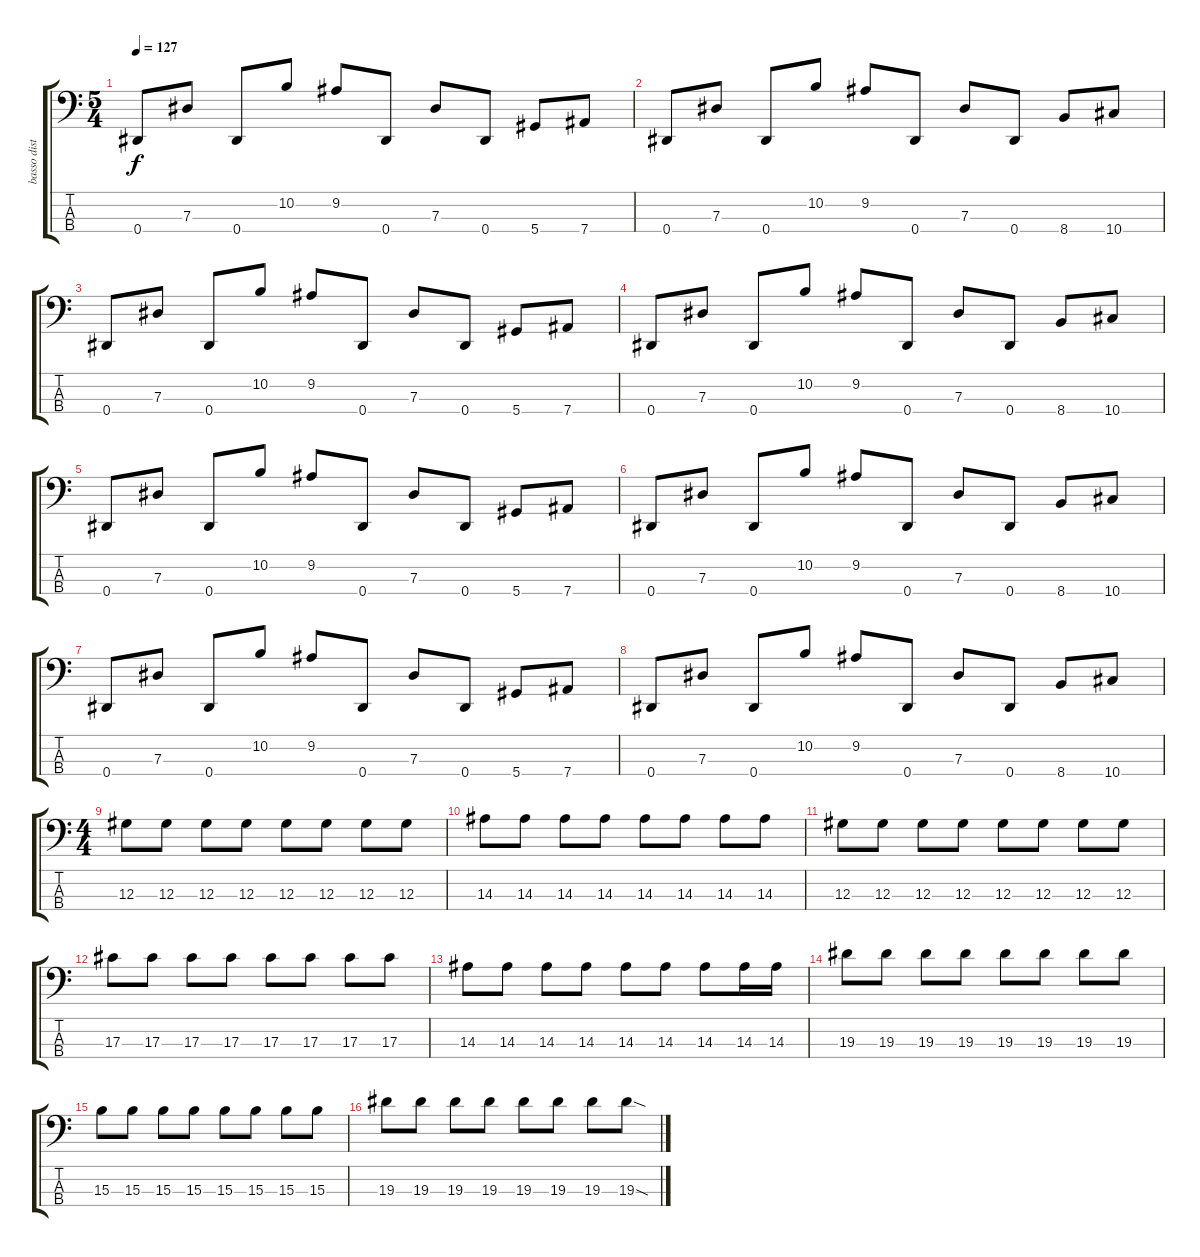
\track ("basso distorto" "basso dist") {instrument overdrivenguitar}
\staff {score tabs}
\tuning (Gb2 Db2 Ab1 Eb1) {hide}
\ts (5 4)
\tempo 127
\clef f4
\ks c
0.4.8{dy f} 7.3.8 0.4.8 10.2.8 9.2.8 0.4.8 7.3.8 0.4.8 5.4.8 7.4.8 |
0.4.8 7.3.8 0.4.8 10.2.8 9.2.8 0.4.8 7.3.8 0.4.8 8.4.8 10.4.8 |
0.4.8 7.3.8 0.4.8 10.2.8 9.2.8 0.4.8 7.3.8 0.4.8 5.4.8 7.4.8 |
0.4.8 7.3.8 0.4.8 10.2.8 9.2.8 0.4.8 7.3.8 0.4.8 8.4.8 10.4.8 |
0.4.8 7.3.8 0.4.8 10.2.8 9.2.8 0.4.8 7.3.8 0.4.8 5.4.8 7.4.8 |
0.4.8 7.3.8 0.4.8 10.2.8 9.2.8 0.4.8 7.3.8 0.4.8 8.4.8 10.4.8 |
0.4.8 7.3.8 0.4.8 10.2.8 9.2.8 0.4.8 7.3.8 0.4.8 5.4.8 7.4.8 |
0.4.8{instrument distortionguitar} 7.3.8 0.4.8 10.2.8 9.2.8 0.4.8 7.3.8 0.4.8 8.4.8 10.4.8 |
\ts (4 4)
12.3.8{volume 13} 12.3.8 12.3.8 12.3.8 12.3.8 12.3.8 12.3.8 12.3.8 |
14.3.8 14.3.8 14.3.8 14.3.8 14.3.8 14.3.8 14.3.8 14.3.8 |
12.3.8 12.3.8 12.3.8 12.3.8 12.3.8 12.3.8 12.3.8 12.3.8 |
17.3.8 17.3.8 17.3.8 17.3.8 17.3.8 17.3.8 17.3.8 17.3.8 |
14.3.8 14.3.8 14.3.8 14.3.8 14.3.8 14.3.8 14.3.8 14.3.16 14.3.16 |
19.3.8 19.3.8 19.3.8 19.3.8 19.3.8 19.3.8 19.3.8 19.3.8 |
15.3.8 15.3.8 15.3.8 15.3.8 15.3.8 15.3.8 15.3.8 15.3.8 |
19.3.8 19.3.8 19.3.8 19.3.8 19.3.8 19.3.8 19.3.8 19.3{sod}.8
